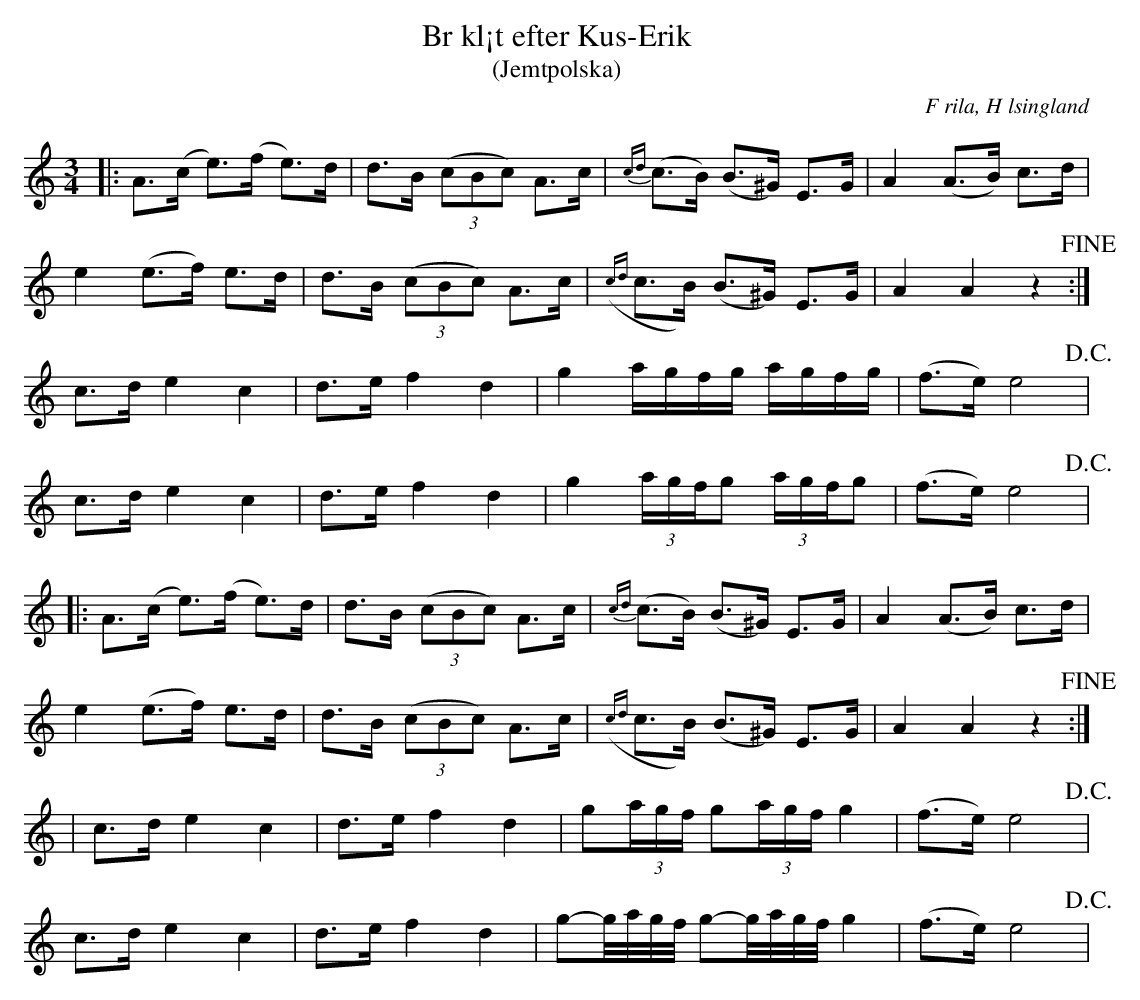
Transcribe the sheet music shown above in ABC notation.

X:1
T: Br kl¡t efter Kus-Erik
T: (Jemtpolska)
O: F rila, H lsingland
M: 3/4
L: 1/8
K: Am
|:A>(c e>)(f e)>d | d>B ((3cBc) A>c | {cd}(c>B) (B>^G)   E>G      | A2    (A>B) c>d  |
e2   (e>f) e>d  | d>B ((3cBc) A>c | ({cd}c>B)    (B>^G)   E>G      | A2    A2    z2  !fine! :|
K: C
c>d  e2    c2   | d>e f2      d2  | g2        a/g/f/g/ a/g/f/g/ | (f>e) e4 !D.C.!       |
c>d  e2    c2   | d>e f2      d2  | g2        (3a/g/f/g (3a/g/f/g | (f>e) e4 !D.C.!       |
|:A>(c e>)(f e)>d | d>B ((3cBc) A>c | {cd}(c>B) (B>^G)   E>G      | A2    (A>B) c>d  |
e2   (e>f) e>d  | d>B ((3cBc) A>c | ({cd}c>B)    (B>^G)   E>G      | A2    A2    z2  !fine! :|
K: C
|c>d  e2    c2   | d>e f2      d2  | g(3a/g/f/        g(3a/g/f/ g2 | (f>e) e4 !D.C.!       |
c>d  e2    c2   | d>e f2      d2  | g-g//a//g//f//        g-g//a//g//f// g2  | (f>e) e4 !D.C.!       |
